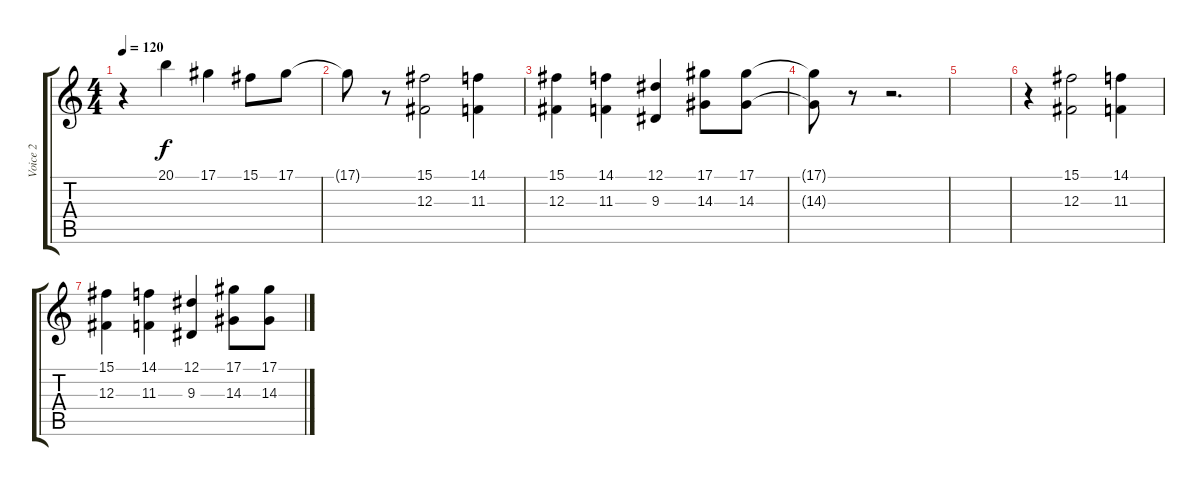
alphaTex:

\track ("Voice 2" "Voice 2") {instrument clarinet}
\staff {score tabs}
\tuning (Eb4 Bb3 Gb3 Db3 Ab2 Eb2) {hide}
\ts (4 4)
\tempo 120
\clef g2
\ks c
r.4{dy f} 20.1.4 17.1.4 15.1.8 17.1.8 |
17.1{t}.8{volume 5} r.8 (15.1 12.3).2 (14.1 11.3).4 |
(15.1 12.3).4 (14.1 11.3).4 (12.1 9.3).4 (17.1 14.3).8 (17.1 14.3).8 |
(17.1{t} 14.3{t}).8{volume 2} r.8 r.2{d} |
|
r.4{volume 0} (15.1 12.3).2 (14.1 11.3).4 |
(15.1 12.3).4 (14.1 11.3).4 (12.1 9.3).4 (17.1 14.3).8 (17.1 14.3).8
